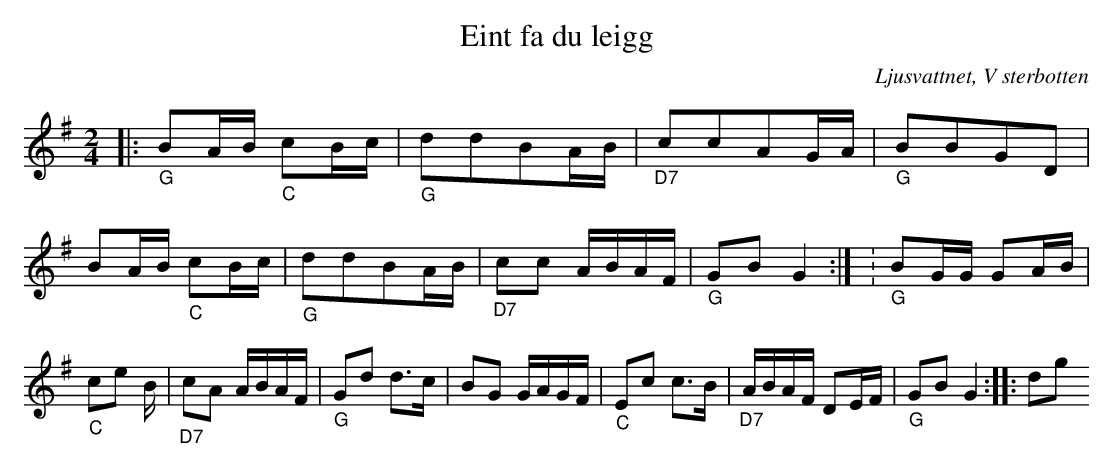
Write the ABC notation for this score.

X:1
T:Eint fa du leigg
O:Ljusvattnet, V sterbotten
M:2/4
L:1/16
K:G
|:"_G" B2AB "_C" c2Bc | "_G" d2d2B2AB | "_D7"c2c2A2GA | "_G" B2B2G2D2 |B2AB "_C" c2Bc |"_G" d2d2B2AB |"_D7" c2c2 ABAF | "_G" G2B2 G4  :| : "_G" B2GG G2AB | "_C" c2e2 23B | "_D7" c2A2 ABAF | "_G" G2d2 d3c | B2G2 GAGF | "_C" E2c2 c3B | "_D7" ABAF D2EF | "_G" G2B2 G4 :|: d2g2
